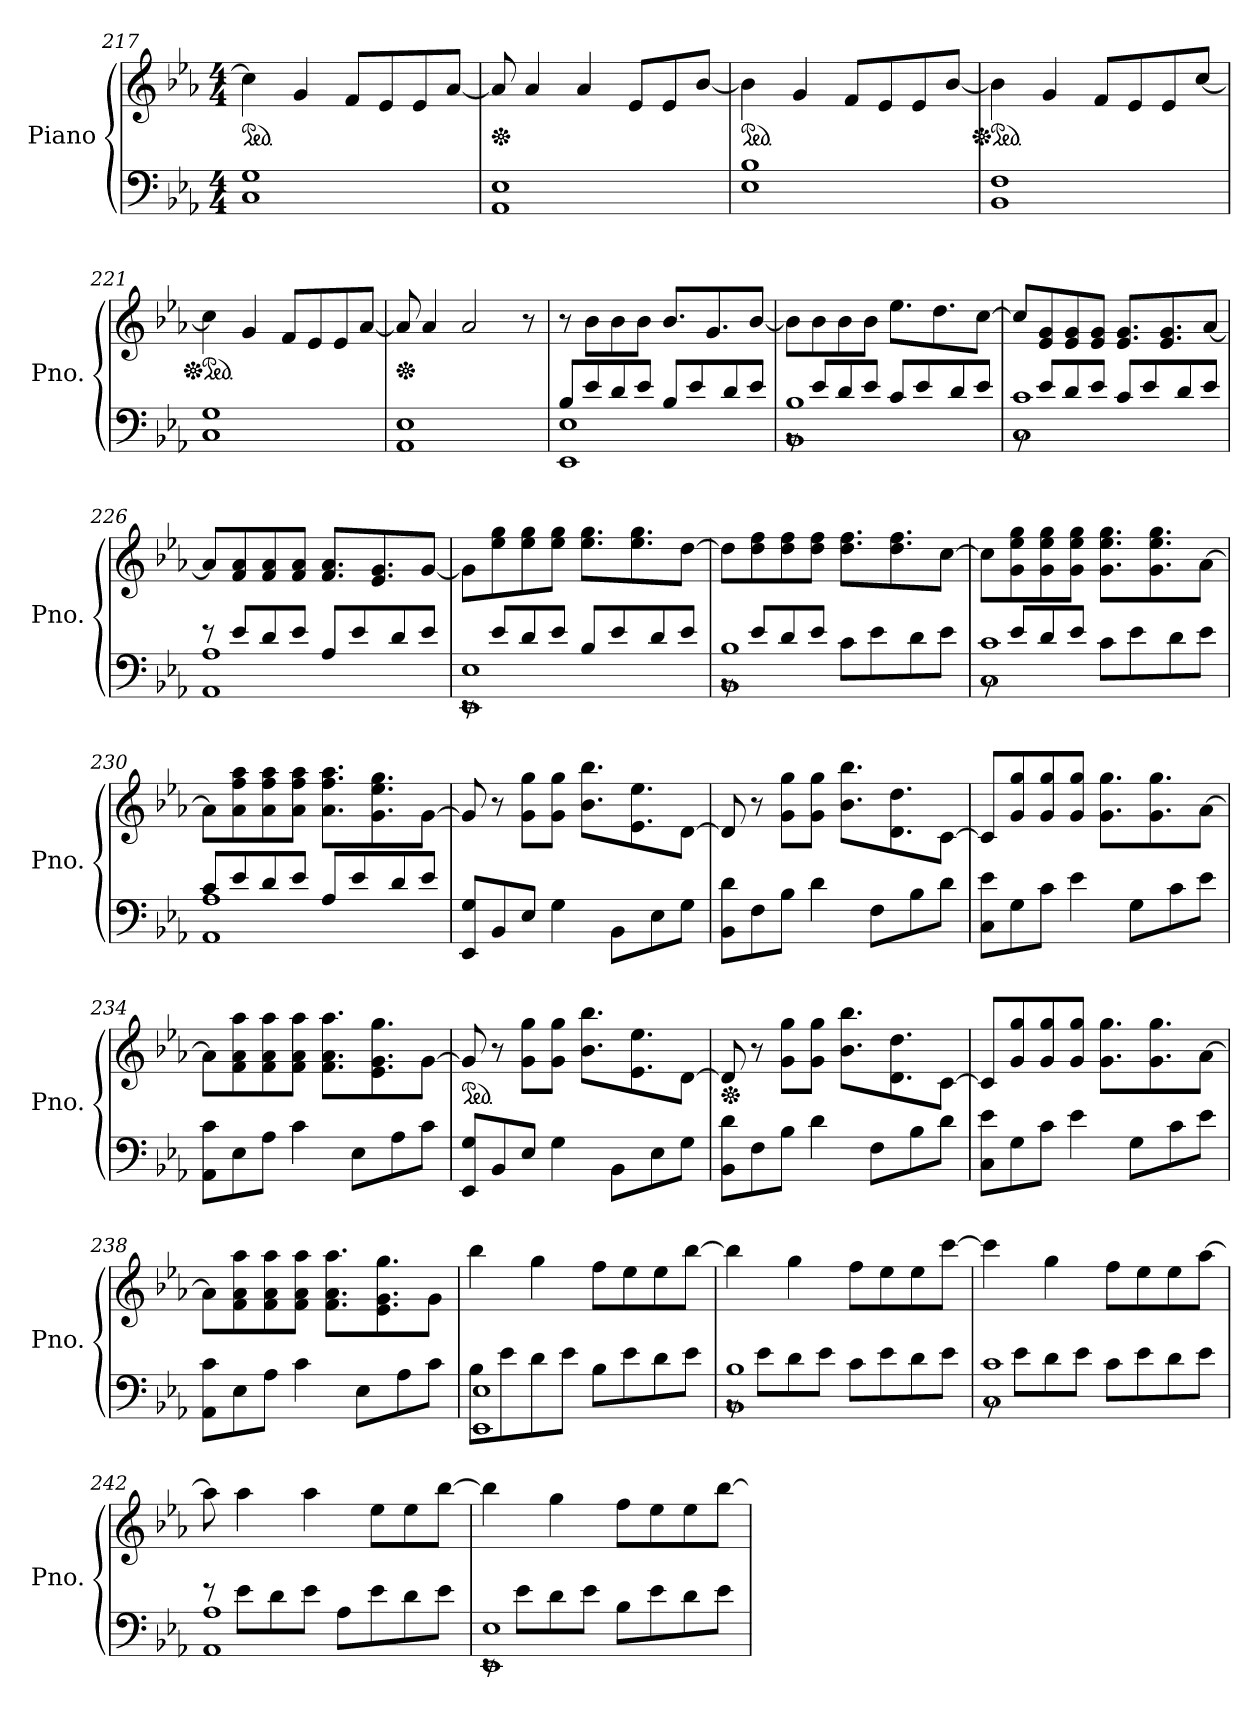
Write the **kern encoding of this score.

**kern	**kern
*part1	*part1
*staff2	*staff1
*I"Piano	*
*I'Pno.	*
!!LO:LB:g=z
*clefF4	*clefG2
*k[b-e-a-]	*k[b-e-a-]
*M4/4	*M4/4
*	*ped
=217	=217
1C 1G	4cc\]
.	4g/
.	8f/L
.	8e-/
.	8e-/
.	[8a-/J
=218	=218
*	*Xped
1AA- 1E-	8a-/]
.	4a-/
.	4a-/
.	8e-/L
.	8e-/
.	[8b-/J
=219	=219
*	*ped
1E- 1B-	4b-\]
.	4g/
.	8f/L
.	8e-/
.	8e-/
.	[8b-/J
=220	=220
*	*Xped
*	*ped
1BB- 1F	4b-\]
.	4g/
.	8f/L
.	8e-/
.	8e-/
.	[8cc/J
=221	=221
*	*Xped
*	*ped
1C 1G	4cc\]
.	4g/
.	8f/L
.	8e-/
.	8e-/
.	[8a-/J
=222	=222
*	*Xped
1AA- 1E-	8a-/]
.	4a-/
.	2a-/
.	8r
!!LO:LB:g=z
=223	=223
*^	*
8B-/L	1EE- 1E-	8r
8e-/	.	8b-\L
8d/	.	8b-\
8e-/J	.	8b-\J
8B-/L	.	8.b-/L
8e-/	.	.
.	.	8.g/
8d/	.	.
8e-/J	.	[8b-/J
=224	=224	=224
8rBB	1BB- 1B-	8b-\L]
8e-/L	.	8b-\
8d/	.	8b-\
8e-/J	.	8b-\J
8c/L	.	8.ee-\L
8e-/	.	.
.	.	8.dd\
8d/	.	.
8e-/J	.	[8cc\J
=225	=225	=225
8rBB	1C 1c	8cc/L]
8e-/L	.	8e-/ 8g/
8d/	.	8e-/ 8g/
8e-/J	.	8e-/ 8g/J
8c/L	.	8.e-/ 8.g/L
8e-/	.	.
.	.	8.e-/ 8.g/
8d/	.	.
8e-/J	.	[8a-/J
=226	=226	=226
8r	1AA- 1A-	8a-/L]
8e-/L	.	8f/ 8a-/
8d/	.	8f/ 8a-/
8e-/J	.	8f/ 8a-/J
8A-/L	.	8.f/ 8.a-/L
8e-/	.	.
.	.	8.e-/ 8.g/
8d/	.	.
8e-/J	.	[8g/J
!!LO:LB:g=z
=227	=227	=227
8rEE	1EE- 1E-	8g\L]
8e-/L	.	8ee-\ 8gg\
8d/	.	8ee-\ 8gg\
8e-/J	.	8ee-\ 8gg\J
8B-/L	.	8.ee-\ 8.gg\L
8e-/	.	.
.	.	8.ee-\ 8.gg\
8d/	.	.
8e-/J	.	[8dd\J
=228	=228	=228
8rBB	1BB- 1B-	8dd\L]
8e-/L	.	8dd\ 8ff\
8d/	.	8dd\ 8ff\
8e-/J	.	8dd\ 8ff\J
8c\L	.	8.dd\ 8.ff\L
8e-\	.	.
.	.	8.dd\ 8.ff\
8d\	.	.
8e-\J	.	[8cc\J
=229	=229	=229
8rBB	1C 1c	8cc\L]
8e-/L	.	8g\ 8ee-\ 8gg\
8d/	.	8g\ 8ee-\ 8gg\
8e-/J	.	8g\ 8ee-\ 8gg\J
8c\L	.	8.g\ 8.ee-\ 8.gg\L
8e-\	.	.
.	.	8.g\ 8.ee-\ 8.gg\
8d\	.	.
8e-\J	.	[8a-\J
=230	=230	=230
8c/L	1AA- 1A-	8a-\L]
8e-/	.	8a-\ 8ff\ 8aa-\
8d/	.	8a-\ 8ff\ 8aa-\
8e-/J	.	8a-\ 8ff\ 8aa-\J
8A-/L	.	8.a-\ 8.ff\ 8.aa-\L
8e-/	.	.
.	.	8.g\ 8.ee-\ 8.gg\
8d/	.	.
8e-/J	.	[8g\J
*v	*v	*
!!LO:LB:g=z
=231	=231
8EE-/ 8G/L	8g/]
8BB-/	8r
8E-/J	8g\ 8gg\L
4G\	8g\ 8gg\J
.	8.b-\ 8.bb-\L
8BB-\L	.
.	8.e-\ 8.ee-\
8E-\	.
8G\J	[8d\J
=232	=232
8BB-\ 8d\L	8d/]
8F\	8r
8B-\J	8g\ 8gg\L
4d\	8g\ 8gg\J
.	8.b-\ 8.bb-\L
8F\L	.
.	8.d\ 8.dd\
8B-\	.
8d\J	[8c\J
=233	=233
8C\ 8e-\L	8c/L]
8G\	8g/ 8gg/
8c\J	8g/ 8gg/
4e-\	8g/ 8gg/J
.	8.g\ 8.gg\L
8G\L	.
.	8.g\ 8.gg\
8c\	.
8e-\J	[8a-\J
=234	=234
8AA-\ 8c\L	8a-\L]
8E-\	8f\ 8a-\ 8aa-\
8A-\J	8f\ 8a-\ 8aa-\
4c\	8f\ 8a-\ 8aa-\J
.	8.f\ 8.a-\ 8.aa-\L
8E-\L	.
.	8.e-\ 8.g\ 8.gg\
8A-\	.
8c\J	[8g\J
=235	=235
*	*ped
8EE-/ 8G/L	8g/]
8BB-/	8r
8E-/J	8g\ 8gg\L
4G\	8g\ 8gg\J
.	8.b-\ 8.bb-\L
8BB-\L	.
.	8.e-\ 8.ee-\
8E-\	.
8G\J	[8d\J
!!LO:LB:g=z
=236	=236
*	*Xped
8BB-\ 8d\L	8d/]
8F\	8r
8B-\J	8g\ 8gg\L
4d\	8g\ 8gg\J
.	8.b-\ 8.bb-\L
8F\L	.
.	8.d\ 8.dd\
8B-\	.
8d\J	[8c\J
=237	=237
8C\ 8e-\L	8c/L]
8G\	8g/ 8gg/
8c\J	8g/ 8gg/
4e-\	8g/ 8gg/J
.	8.g\ 8.gg\L
8G\L	.
.	8.g\ 8.gg\
8c\	.
8e-\J	[8a-\J
=238	=238
8AA-\ 8c\L	8a-\L]
8E-\	8f\ 8a-\ 8aa-\
8A-\J	8f\ 8a-\ 8aa-\
4c\	8f\ 8a-\ 8aa-\J
.	8.f\ 8.a-\ 8.aa-\L
8E-\L	.
.	8.e-\ 8.g\ 8.gg\
8A-\	.
8c\J	8g\J
=239	=239
*^	*
8B-\L	1EE- 1E-	4bb-\
8e-\	.	.
8d\	.	4gg\
8e-\J	.	.
8B-\L	.	8ff\L
8e-\	.	8ee-\
8d\	.	8ee-\
8e-\J	.	[8bb-\J
!!LO:PB:g=z
=240	=240	=240
8rBB	1BB- 1B-	4bb-\]
8e-\L	.	.
8d\	.	4gg\
8e-\J	.	.
8c\L	.	8ff\L
8e-\	.	8ee-\
8d\	.	8ee-\
8e-\J	.	[8ccc\J
=241	=241	=241
8rBB	1C 1c	4ccc\]
8e-\L	.	.
8d\	.	4gg\
8e-\J	.	.
8c\L	.	8ff\L
8e-\	.	8ee-\
8d\	.	8ee-\
8e-\J	.	[8aa-\J
=242	=242	=242
8r	1AA- 1A-	8aa-\]
8e-\L	.	4aa-\
8d\	.	.
8e-\J	.	4aa-\
8A-\L	.	.
8e-\	.	8ee-\L
8d\	.	8ee-\
8e-\J	.	[8bb-\J
=243	=243	=243
8rEE	1EE- 1E-	4bb-\]
8e-\L	.	.
8d\	.	4gg\
8e-\J	.	.
8B-\L	.	8ff\L
8e-\	.	8ee-\
8d\	.	8ee-\
8e-\J	.	[8bb-\J
*v	*v	*
=	=
*-	*-
